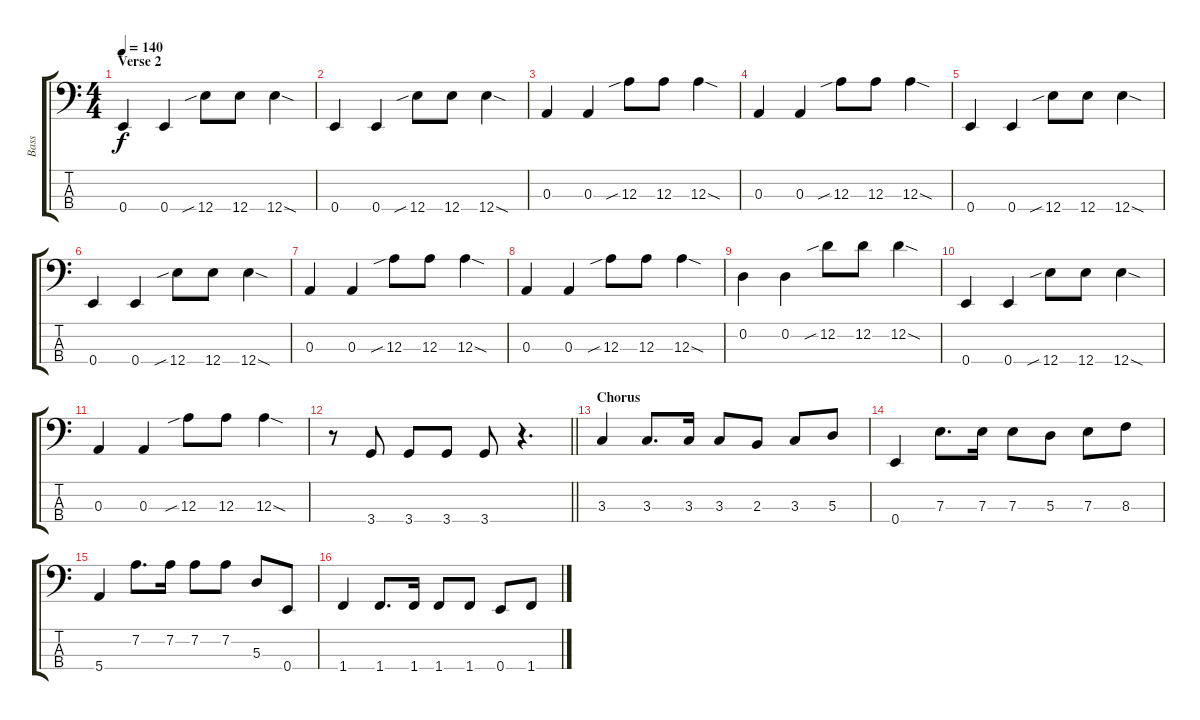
\track ("Bass" "Bass") {instrument electricbasspick}
\staff {score tabs}
\tuning (G2 D2 A1 E1) {hide}
\ts (4 4)
\section ("" "Verse 2")
\tempo 140
\clef f4
\ks c
0.4.4{dy f volume 14 instrument electricbasspick} 0.4.4 12.4{sib}.8 12.4.8 12.4{sod}.4 |
0.4.4 0.4.4 12.4{sib}.8 12.4.8 12.4{sod}.4 |
0.3.4 0.3.4 12.3{sib}.8 12.3.8 12.3{sod}.4 |
0.3.4 0.3.4 12.3{sib}.8 12.3.8 12.3{sod}.4 |
0.4.4 0.4.4 12.4{sib}.8 12.4.8 12.4{sod}.4 |
0.4.4 0.4.4 12.4{sib}.8 12.4.8 12.4{sod}.4 |
0.3.4 0.3.4 12.3{sib}.8 12.3.8 12.3{sod}.4 |
0.3.4 0.3.4 12.3{sib}.8 12.3.8 12.3{sod}.4 |
0.2.4 0.2.4 12.2{sib}.8 12.2.8 12.2{sod}.4 |
0.4.4 0.4.4 12.4{sib}.8 12.4.8 12.4{sod}.4 |
0.3.4 0.3.4 12.3{sib}.8 12.3.8 12.3{sod}.4 |
\barLineRight lightlight
r.8 3.4.8 3.4.8 3.4.8 3.4.8 r.4{d} |
\section ("" "Chorus")
3.3.4 3.3.8{d} 3.3.16 3.3.8 2.3.8 3.3.8 5.3.8 |
0.4.4 7.3.8{d} 7.3.16 7.3.8 5.3.8 7.3.8 8.3.8 |
5.4.4 7.2.8{d} 7.2.16 7.2.8 7.2.8 5.3.8 0.4.8 |
1.4.4 1.4.8{d} 1.4.16 1.4.8 1.4.8 0.4.8 1.4.8
